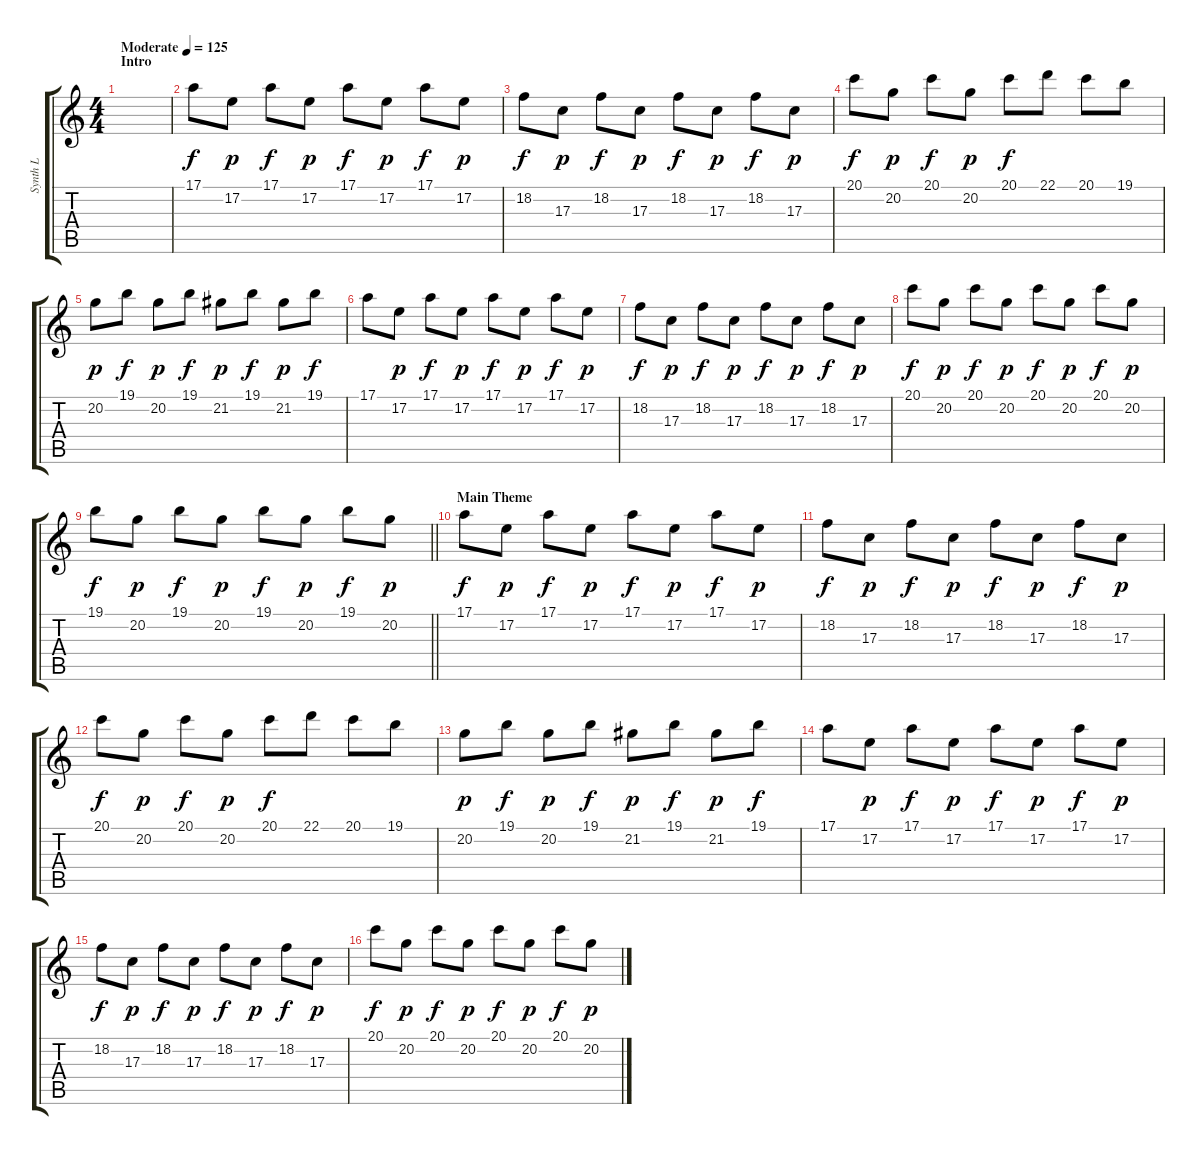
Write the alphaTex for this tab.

\track ("Synth L" "Synth L") {instrument stringensemble1}
\staff {score tabs}
\tuning (E4 B3 G3 D3 A2 E2) {hide}
\ts (4 4)
\section ("" "Intro")
\tempo (125 "Moderate")
\clef g2
\ks c
|
17.1.8 17.2.8{dy p} 17.1.8{dy f} 17.2.8{dy p} 17.1.8{dy f} 17.2.8{dy p} 17.1.8{dy f} 17.2.8{dy p} |
18.2.8{dy f} 17.3.8{dy p} 18.2.8{dy f} 17.3.8{dy p} 18.2.8{dy f} 17.3.8{dy p} 18.2.8{dy f} 17.3.8{dy p} |
20.1.8{dy f} 20.2.8{dy p} 20.1.8{dy f} 20.2.8{dy p} 20.1.8{dy f} 22.1.8 20.1.8 19.1.8 |
20.2.8{dy p} 19.1.8{dy f} 20.2.8{dy p} 19.1.8{dy f} 21.2.8{dy p} 19.1.8{dy f} 21.2.8{dy p} 19.1.8{dy f} |
17.1.8 17.2.8{dy p} 17.1.8{dy f} 17.2.8{dy p} 17.1.8{dy f} 17.2.8{dy p} 17.1.8{dy f} 17.2.8{dy p} |
18.2.8{dy f} 17.3.8{dy p} 18.2.8{dy f} 17.3.8{dy p} 18.2.8{dy f} 17.3.8{dy p} 18.2.8{dy f} 17.3.8{dy p} |
20.1.8{dy f} 20.2.8{dy p} 20.1.8{dy f} 20.2.8{dy p} 20.1.8{dy f} 20.2.8{dy p} 20.1.8{dy f} 20.2.8{dy p} |
\barLineRight lightlight
19.1.8{dy f} 20.2.8{dy p} 19.1.8{dy f} 20.2.8{dy p} 19.1.8{dy f} 20.2.8{dy p} 19.1.8{dy f} 20.2.8{dy p} |
\section ("" "Main Theme")
17.1.8{dy f} 17.2.8{dy p} 17.1.8{dy f} 17.2.8{dy p} 17.1.8{dy f} 17.2.8{dy p} 17.1.8{dy f} 17.2.8{dy p} |
18.2.8{dy f} 17.3.8{dy p} 18.2.8{dy f} 17.3.8{dy p} 18.2.8{dy f} 17.3.8{dy p} 18.2.8{dy f} 17.3.8{dy p} |
20.1.8{dy f} 20.2.8{dy p} 20.1.8{dy f} 20.2.8{dy p} 20.1.8{dy f} 22.1.8 20.1.8 19.1.8 |
20.2.8{dy p} 19.1.8{dy f} 20.2.8{dy p} 19.1.8{dy f} 21.2.8{dy p} 19.1.8{dy f} 21.2.8{dy p} 19.1.8{dy f} |
17.1.8 17.2.8{dy p} 17.1.8{dy f} 17.2.8{dy p} 17.1.8{dy f} 17.2.8{dy p} 17.1.8{dy f} 17.2.8{dy p} |
18.2.8{dy f} 17.3.8{dy p} 18.2.8{dy f} 17.3.8{dy p} 18.2.8{dy f} 17.3.8{dy p} 18.2.8{dy f} 17.3.8{dy p} |
20.1.8{dy f} 20.2.8{dy p} 20.1.8{dy f} 20.2.8{dy p} 20.1.8{dy f} 20.2.8{dy p} 20.1.8{dy f} 20.2.8{dy p}
